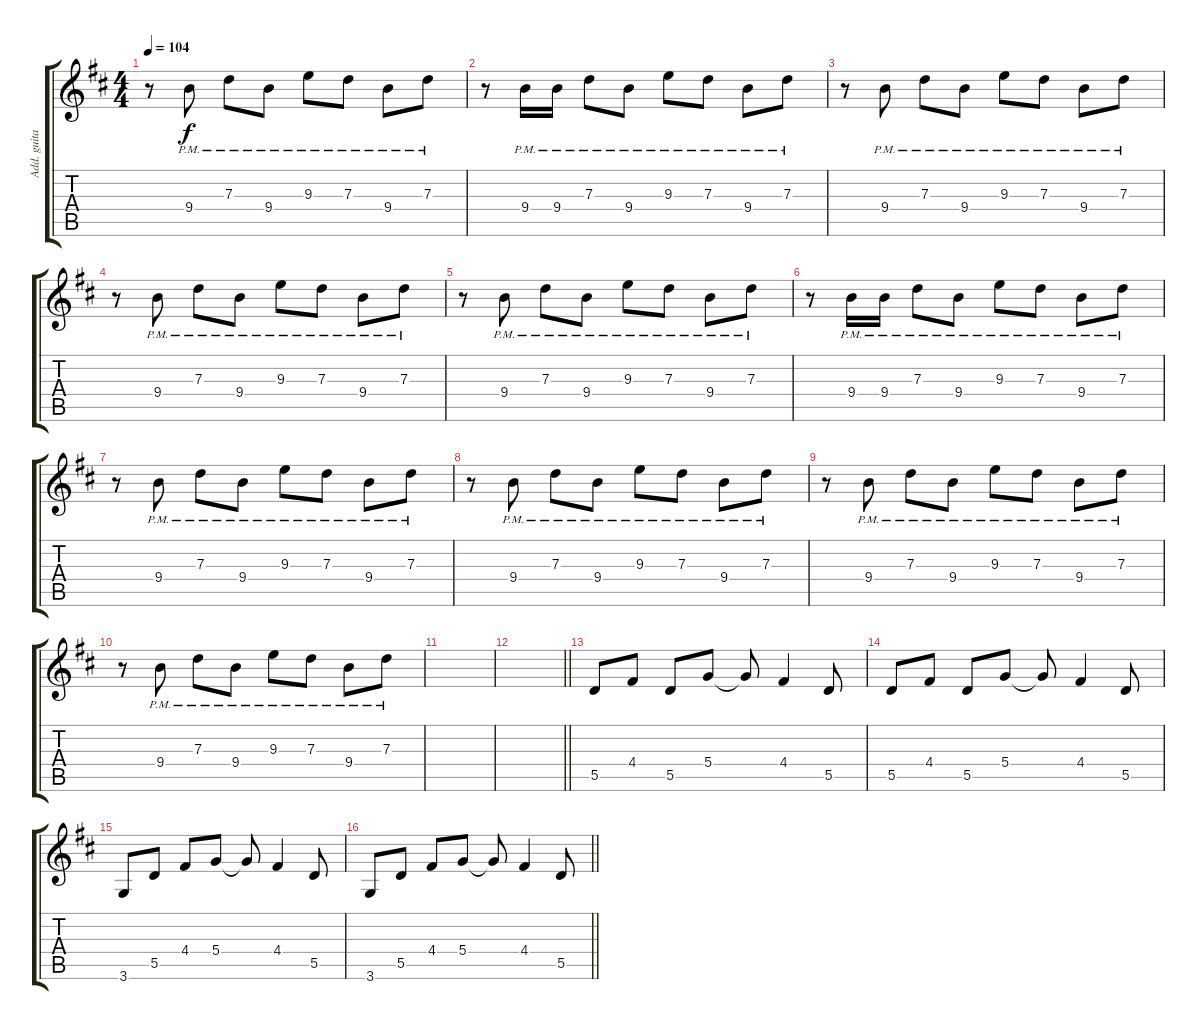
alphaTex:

\track ("Add. guitar" "Add. guita") {instrument distortionguitar}
\staff {score tabs}
\tuning (E4 B3 G3 D3 A2 E2) {hide}
\ts (4 4)
\tempo 104
\clef g2
\ks d
r.8{dy f} 9.4{pm}.8 7.3{pm}.8 9.4{pm}.8 9.3{pm}.8 7.3{pm}.8 9.4{pm}.8 7.3{pm}.8 |
r.8 9.4{pm}.16 9.4{pm}.16 7.3{pm}.8 9.4{pm}.8 9.3{pm}.8 7.3{pm}.8 9.4{pm}.8 7.3{pm}.8 |
r.8 9.4{pm}.8 7.3{pm}.8 9.4{pm}.8 9.3{pm}.8 7.3{pm}.8 9.4{pm}.8 7.3{pm}.8 |
r.8 9.4{pm}.8 7.3{pm}.8 9.4{pm}.8 9.3{pm}.8 7.3{pm}.8 9.4{pm}.8 7.3{pm}.8 |
r.8 9.4{pm}.8 7.3{pm}.8 9.4{pm}.8 9.3{pm}.8 7.3{pm}.8 9.4{pm}.8 7.3{pm}.8 |
r.8 9.4{pm}.16 9.4{pm}.16 7.3{pm}.8 9.4{pm}.8 9.3{pm}.8 7.3{pm}.8 9.4{pm}.8 7.3{pm}.8 |
r.8 9.4{pm}.8 7.3{pm}.8 9.4{pm}.8 9.3{pm}.8 7.3{pm}.8 9.4{pm}.8 7.3{pm}.8 |
r.8 9.4{pm}.8 7.3{pm}.8 9.4{pm}.8 9.3{pm}.8 7.3{pm}.8 9.4{pm}.8 7.3{pm}.8 |
r.8 9.4{pm}.8 7.3{pm}.8 9.4{pm}.8 9.3{pm}.8 7.3{pm}.8 9.4{pm}.8 7.3{pm}.8 |
r.8 9.4{pm}.8 7.3{pm}.8 9.4{pm}.8 9.3{pm}.8 7.3{pm}.8 9.4{pm}.8 7.3{pm}.8 |
|
\barLineRight lightlight
|
5.5.8{balance 4 instrument distortionguitar} 4.4.8 5.5.8 5.4.8 5.4{t}.8 4.4.4 5.5.8 |
5.5.8 4.4.8 5.5.8 5.4.8 5.4{t}.8 4.4.4 5.5.8 |
3.6.8 5.5.8 4.4.8 5.4.8 5.4{t}.8 4.4.4 5.5.8 |
\barLineRight lightlight
3.6.8 5.5.8 4.4.8 5.4.8 5.4{t}.8 4.4.4 5.5.8
